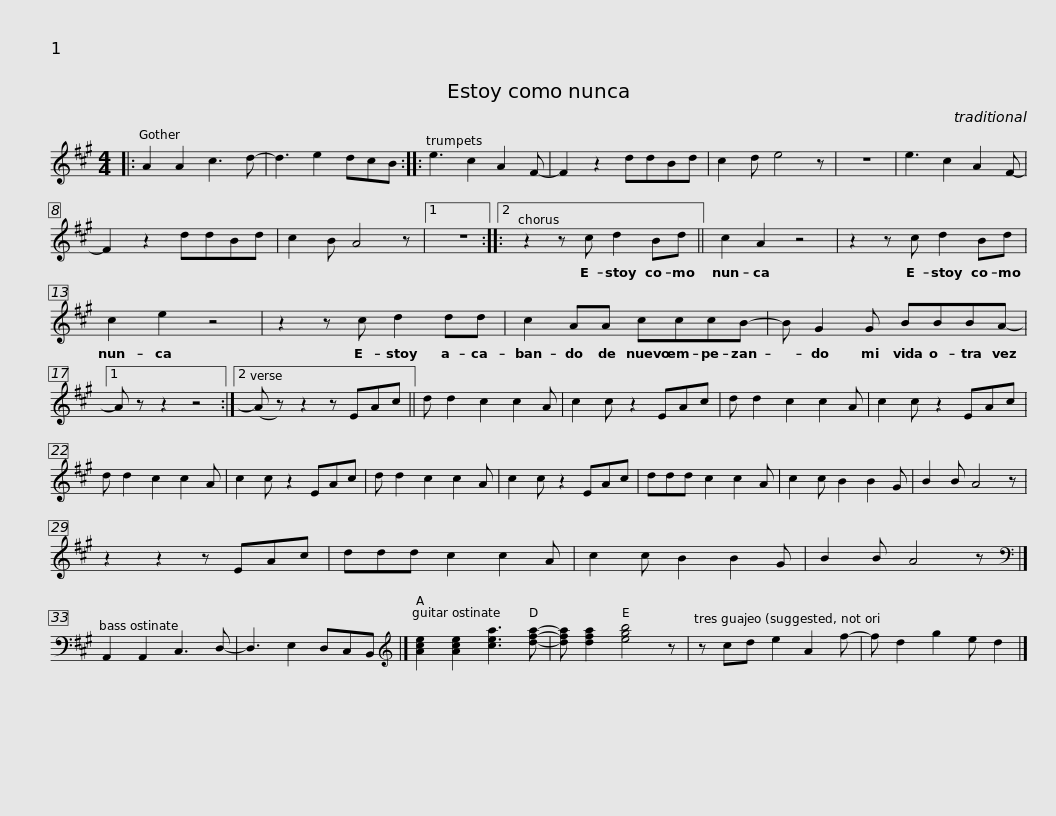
X:1
L:1/8
M:4/4
I:linebreak $
K:A
V:1 treble
V:1
|: A2 A2 c3 d- | d3 e2 dcB :: e3 c2 A2 F- | F2 z2 ddBd | c2 d e4 z | %5
 z8 | e3 c2 A2 F- |$ F2 z2 ddBd | c2 B A4 z |1 z8 ::2 %10
 z2 z c d2 Bd || c2 A2 z4 | z2 z c d2 Bd |$ c2 e2 z4 | z2 z c d2 dd | %15
 c2 AA cccB- | B G2 G BBBA- |1$ A z z2 z4 :|2 (A z) z2 z EAc || d d2 c2 c2 A | %20
 c2 c z2 EAc | d d2 c2 c2 A | c2 c z2 EAc |$ d d2 c2 c2 A | c2 c z2 EAc | %25
 d d2 c2 c2 A | c2 c z2 EAc | ddd c2 c2 A | c2 c B2 B2 G |$ B2 B A4 z | %30
 z2 z2 z EAc | ddd c2 c2 A | c2 c B2 B2 G | B2 B A4 z |]$[K:bass] A,,2 A,,2 C,3 D,- | %35
 D,3 E,2 D,C,B,, |]$[K:treble] [Ace]2 [Ace]2 [cea]3 [dfa]- | [dfa] [dfa]2 [egb]4 z |$ z cd e2 A2 f- | f d2 g2 e d2 |] %40
